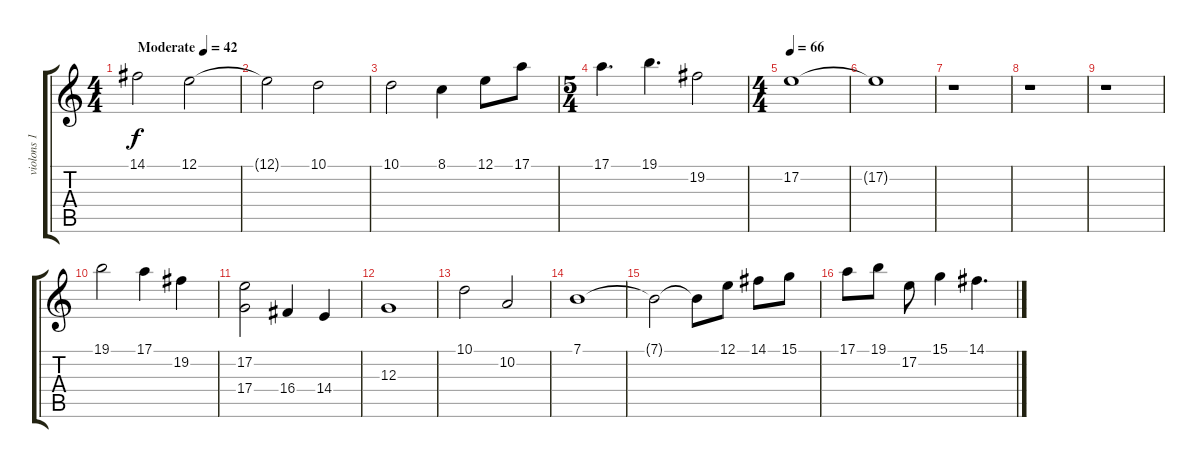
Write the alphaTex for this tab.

\track ("violons 1" "violons 1") {instrument stringensemble1}
\staff {score tabs}
\tuning (E4 B3 G3 D3 A2 E2) {hide}
\ts (4 4)
\tempo (42 "Moderate")
\clef g2
\ks c
14.1.2{dy f instrument stringensemble1} 12.1.2 |
12.1{t}.2 10.1.2 |
10.1.2 8.1.4 12.1.8 17.1.8 |
\ts (5 4)
17.1.4{d} 19.1.4{d} 19.2.2 |
\ts (4 4)
\tempo 66
17.2.1{volume 16} |
17.2{t}.1 |
r.1 |
r.1 |
r.1 |
19.1.2{volume 8} 17.1.4{volume 9} 19.2.4{volume 10} |
(17.2 17.4).2{volume 11} 16.4.4 14.4.4 |
12.3.1 |
10.1.2 10.2.2 |
7.1.1 |
7.1{t}.2 7.1{t}.8 12.1.8 14.1.8 15.1.8 |
17.1.8 19.1.8 17.2.8 15.1.4 14.1.4{d}
